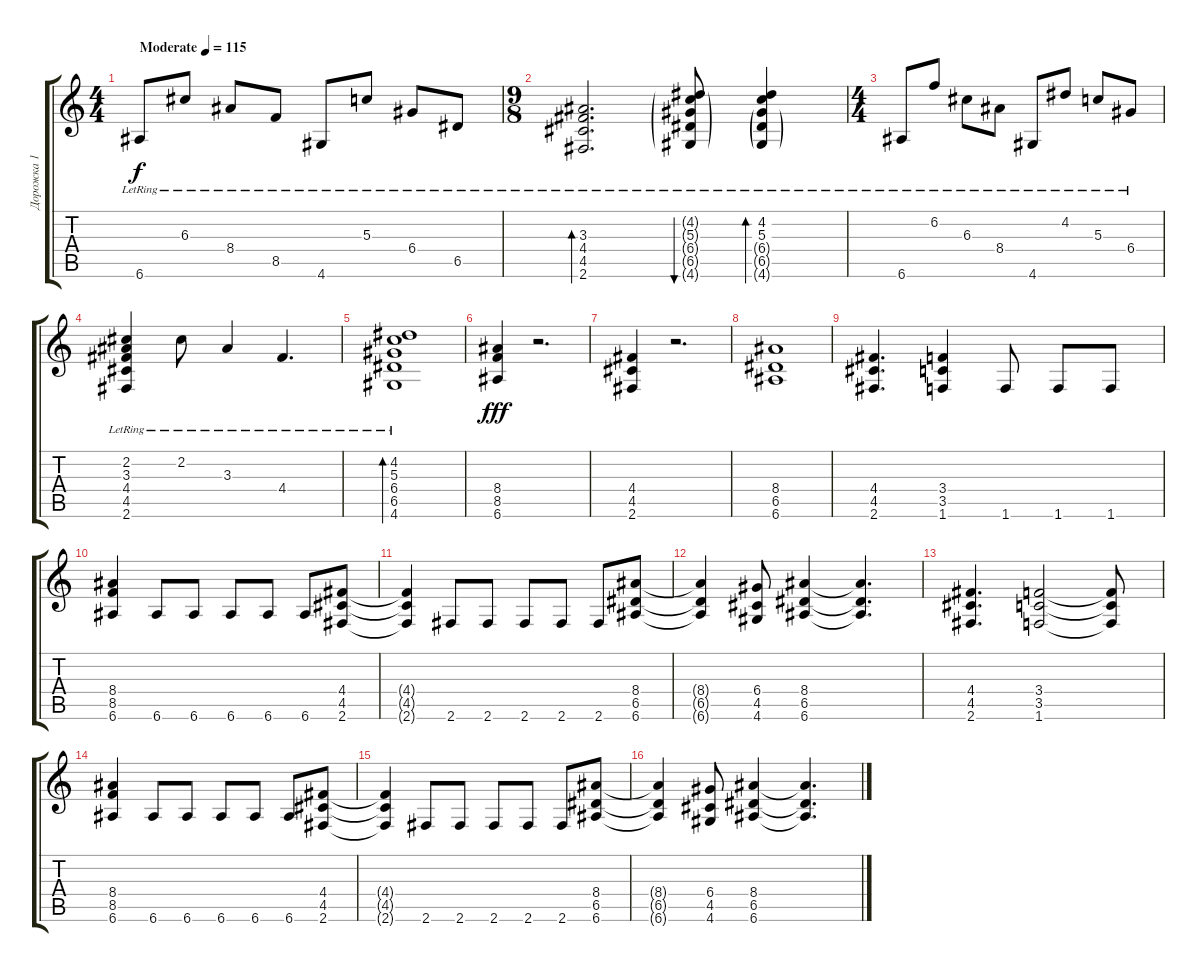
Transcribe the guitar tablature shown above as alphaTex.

\track ("Дорожка 1" "Дорожка 1") {instrument acousticguitarsteel}
\staff {score tabs}
\tuning (E4 B3 G3 D3 A2 E2) {hide}
\ts (4 4)
\tempo (115 "Moderate")
\clef g2
\ks c
6.6{lr}.8{dy f instrument acousticguitarsteel} 6.3{lr}.8 8.4{lr}.8 8.5{lr}.8 4.6{lr}.8 5.3{lr}.8 6.4{lr}.8 6.5{lr}.8 |
\ts (9 8)
(3.3{lr} 4.4{lr} 4.5{lr} 2.6{lr}).2{d bd 60} (4.2{g lr} 5.3{g lr} 6.4{g lr} 6.5{g lr} 4.6{g lr}).8{bu 60} (4.2{lr} 5.3{lr} 6.4{g lr} 6.5{g lr} 4.6{g lr}).4{bd 60} |
\ts (4 4)
6.6{lr}.8 6.2{lr}.8 6.3{lr}.8 8.4{lr}.8 4.6{lr}.8 4.2{lr}.8 5.3{lr}.8 6.4{lr}.8 |
(2.2{lr} 3.3{lr} 4.4{lr} 4.5{lr} 2.6{lr}).4 2.2{lr}.8 3.3{lr}.4 4.4{lr}.4{d} |
(4.2{lr} 5.3{lr} 6.4{lr} 6.5{lr} 4.6{lr}).1{bd 60} |
(8.4 8.5 6.6).4{dy fff instrument distortionguitar} r.2{d} |
(4.4 4.5 2.6).4 r.2{d} |
(8.4 6.5 6.6).1 |
(4.4 4.5 2.6).4{d} (3.4 3.5 1.6).4 1.6.8 1.6.8 1.6.8 |
(8.4 8.5 6.6).4 6.6.8 6.6.8 6.6.8 6.6.8 6.6.8 (4.4 4.5 2.6).8 |
(4.4{t} 4.5{t} 2.6{t}).4 2.6.8 2.6.8 2.6.8 2.6.8 2.6.8 (8.4 6.5 6.6).8 |
(8.4{t} 6.5{t} 6.6{t}).4 (6.4 4.5 4.6).8 (8.4 6.5 6.6).4 (8.4{t} 6.5{t} 6.6{t}).4{d} |
(4.4 4.5 2.6).4{d} (3.4 3.5 1.6).2 (3.4{t} 3.5{t} 1.6{t}).8 |
(8.4 8.5 6.6).4 6.6.8 6.6.8 6.6.8 6.6.8 6.6.8 (4.4 4.5 2.6).8 |
(4.4{t} 4.5{t} 2.6{t}).4 2.6.8 2.6.8 2.6.8 2.6.8 2.6.8 (8.4 6.5 6.6).8 |
(8.4{t} 6.5{t} 6.6{t}).4 (6.4 4.5 4.6).8 (8.4 6.5 6.6).4 (8.4{t} 6.5{t} 6.6{t}).4{d}
